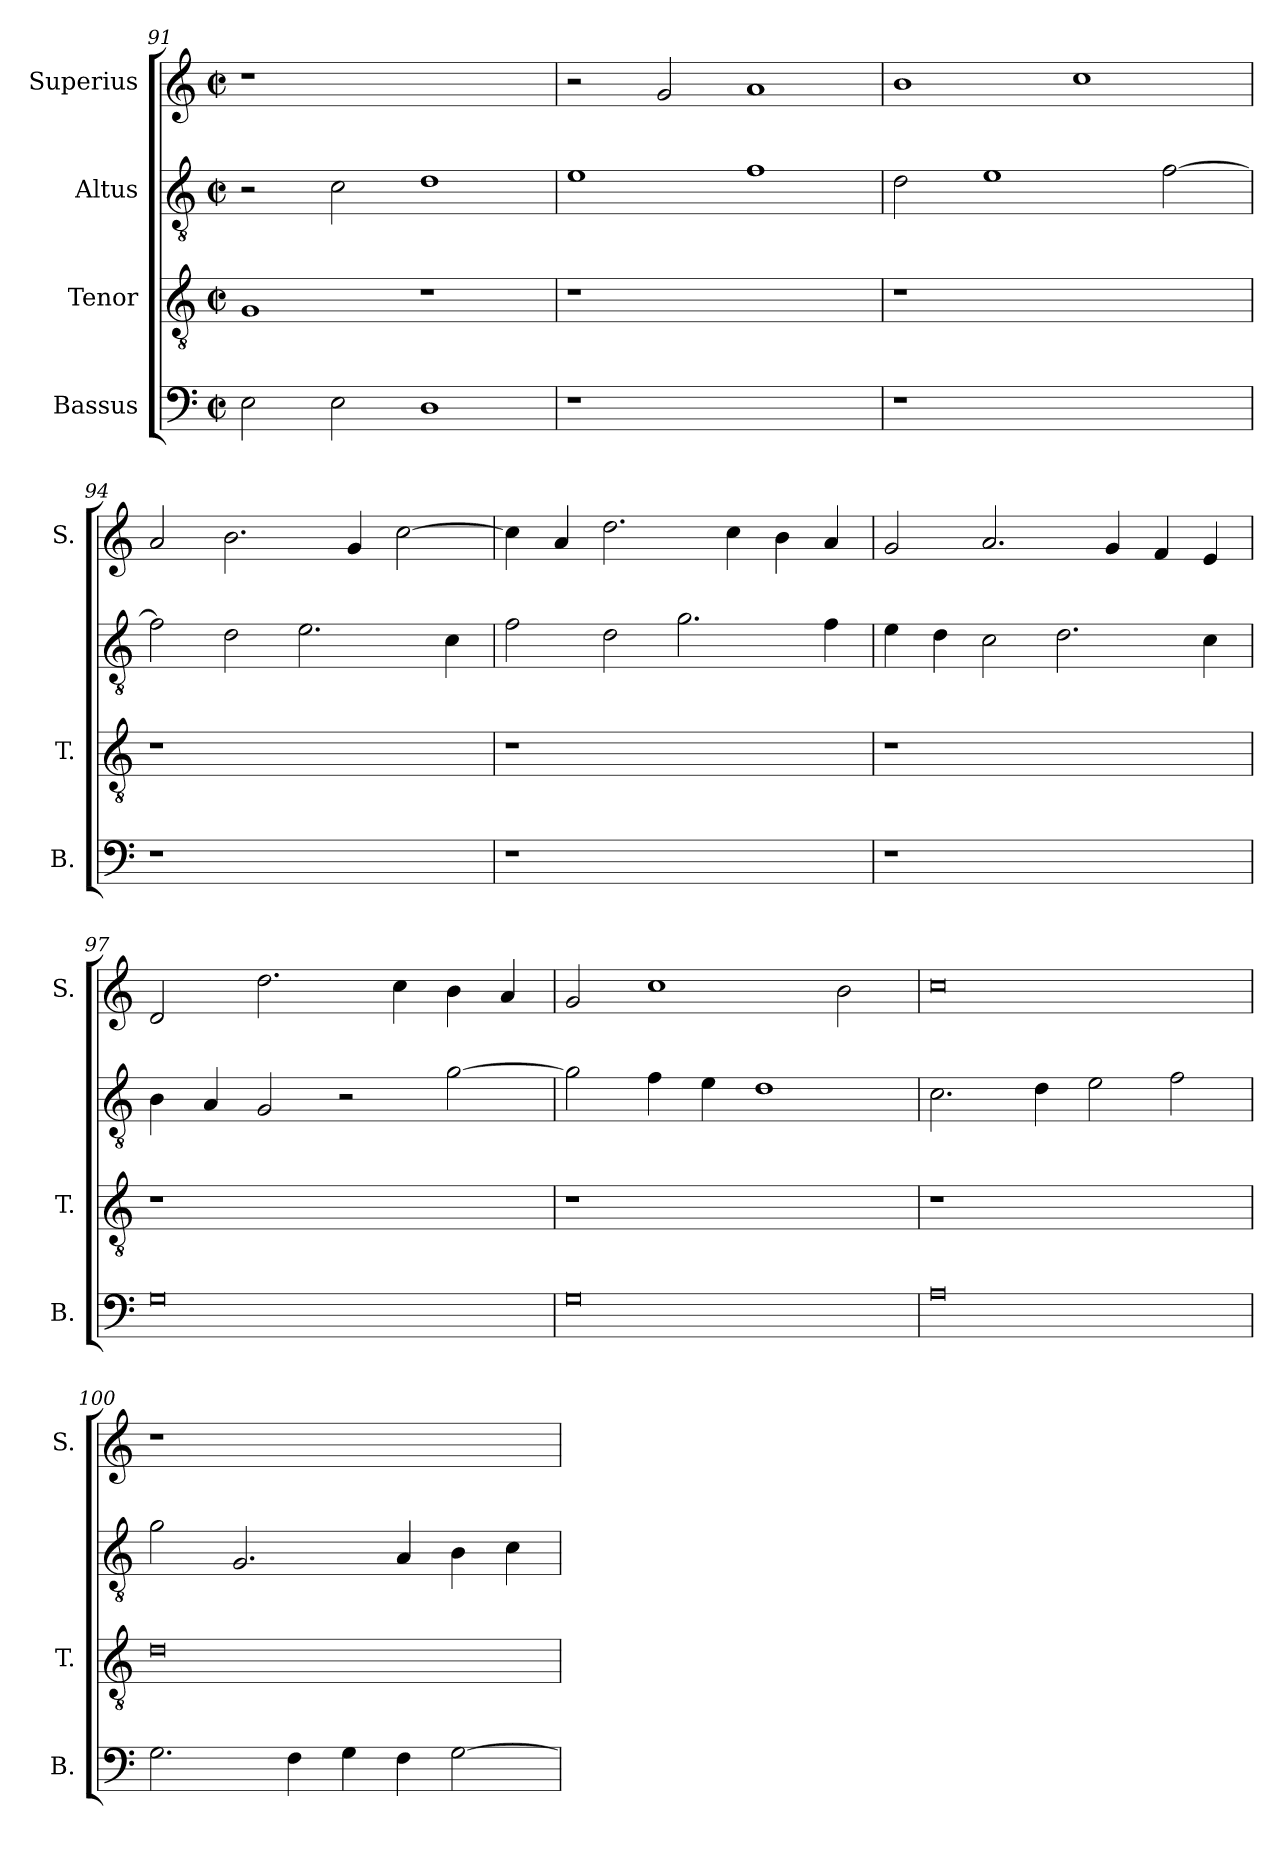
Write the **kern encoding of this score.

**kern	**kern	**kern	**kern
*part4	*part3	*part2	*part1
*staff4	*staff3	*staff2	*staff1
*I"Bassus	*I"Tenor	*I"Altus	*I"Superius
*I'B.	*I'T.	*	*I'S.
*clefF4	*clefGv2	*clefGv2	*clefG2
*	*ITrd7c12	*ITrd7c12	*
*k[]	*k[]	*k[]	*k[]
*C:	*C:	*C:	*C:
*M2/2	*M2/2	*M2/2	*M2/2
*met(c|)	*met(c|)	*met(c|)	*met(c|)
=91	=91	=91	=91
!	!	!	!LO:N:vis=1
2Ei\	1GGi	2r	1r
2Ei\	.	2Ci\	.
1Di	1r	1Di	1ryy
=92	=92	=92	=92
!LO:N:vis=1	!LO:N:vis=1	!	!
1r	1r	1Ei	2r
.	.	.	2gi/
1ryy	1ryy	1Fi	1ai
!!LO:LB:g=z
=93	=93	=93	=93
!LO:N:vis=1	!LO:N:vis=1	!	!
1r	1r	2Di\	1bi
.	.	1Ei	.
1ryy	1ryy	.	1cci
.	.	[>2Fi\	.
=94	=94	=94	=94
!LO:N:vis=1	!LO:N:vis=1	!	!
1r	1r	2Fi\]	2ai/
.	.	2Di\	2.bi\
1ryy	1ryy	2.Ei\	.
.	.	.	4gi/
.	.	.	[>2cci\
.	.	4Ci\	.
=95	=95	=95	=95
!LO:N:vis=1	!LO:N:vis=1	!	!
1r	1r	2Fi\	4cci\]
.	.	.	4ai/
.	.	2Di\	2.ddi\
1ryy	1ryy	2.Gi\	.
.	.	.	4cci\
.	.	.	4bi\
.	.	4Fi\	4ai/
=96	=96	=96	=96
!LO:N:vis=1	!LO:N:vis=1	!	!
1r	1r	4Ei\	2gi/
.	.	4Di\	.
.	.	2Ci\	2.ai/
1ryy	1ryy	2.Di\	.
.	.	.	4gi/
.	.	.	4fi/
.	.	4Ci\	4ei/
=97	=97	=97	=97
!	!LO:N:vis=1	!	!
0Gi	1r	4BBi\	2di/
.	.	4AAi/	.
.	.	2GGi/	2.ddi\
.	1ryy	2r	.
.	.	.	4cci\
.	.	[>2Gi\	4bi\
.	.	.	4ai/
!!LO:PB:g=z
=98	=98	=98	=98
!	!LO:N:vis=1	!	!
0Gi	1r	2Gi\]	2gi/
.	.	4Fi\	1cci
.	.	4Ei\	.
.	1ryy	1Di	.
.	.	.	2bi\
=99	=99	=99	=99
!	!LO:N:vis=1	!	!
0Ai	1r	2.Ci\	0cci
.	.	4Di\	.
.	1ryy	2Ei\	.
.	.	2Fi\	.
=100	=100	=100	=100
!	!	!	!LO:N:vis=1
2.Gi\	0Di	2Gi\	1r
.	.	2.GGi/	.
4Fi\	.	.	.
4Gi\	.	.	1ryy
4Fi\	.	4AAi/	.
[>2Gi\	.	4BBi\	.
.	.	4Ci\	.
=	=	=	=
*-	*-	*-	*-
